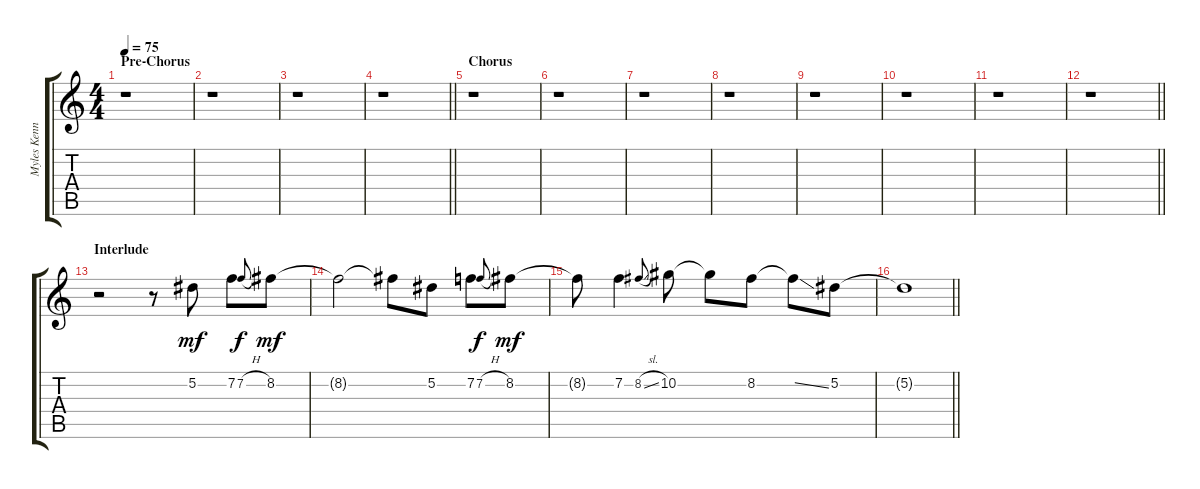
\track ("Myles Kennedy" "Myles Kenn") {instrument distortionguitar}
\staff {score tabs}
\tuning (Eb4 Bb3 Gb3 Db3 Ab2 Eb2) {hide}
\ts (4 4)
\section ("" "Pre-Chorus")
\tempo 75
\clef g2
\ks c
r.1{dy f} |
r.1 |
r.1 |
\barLineRight lightlight
r.1 |
\section ("" "Chorus")
r.1 |
r.1 |
r.1 |
r.1 |
r.1 |
r.1 |
r.1 |
\barLineRight lightlight
r.1 |
\section ("" "Interlude")
r.2 r.8 5.2.8{dy mf} 7.2.8 7.2{h}.8{gr onbeat dy f} 8.2.8{dy mf} |
8.2{t}.2 8.2{t}.8 5.2.8 7.2.8 7.2{h}.8{gr onbeat dy f} 8.2.8{dy mf} |
8.2{t}.8 7.2.4 8.2{sl}.8{gr onbeat} 10.2.8 10.2{t}.8 8.2.8 8.2{ss t}.8 5.2.8 |
\barLineRight lightlight
5.2{t}.1
